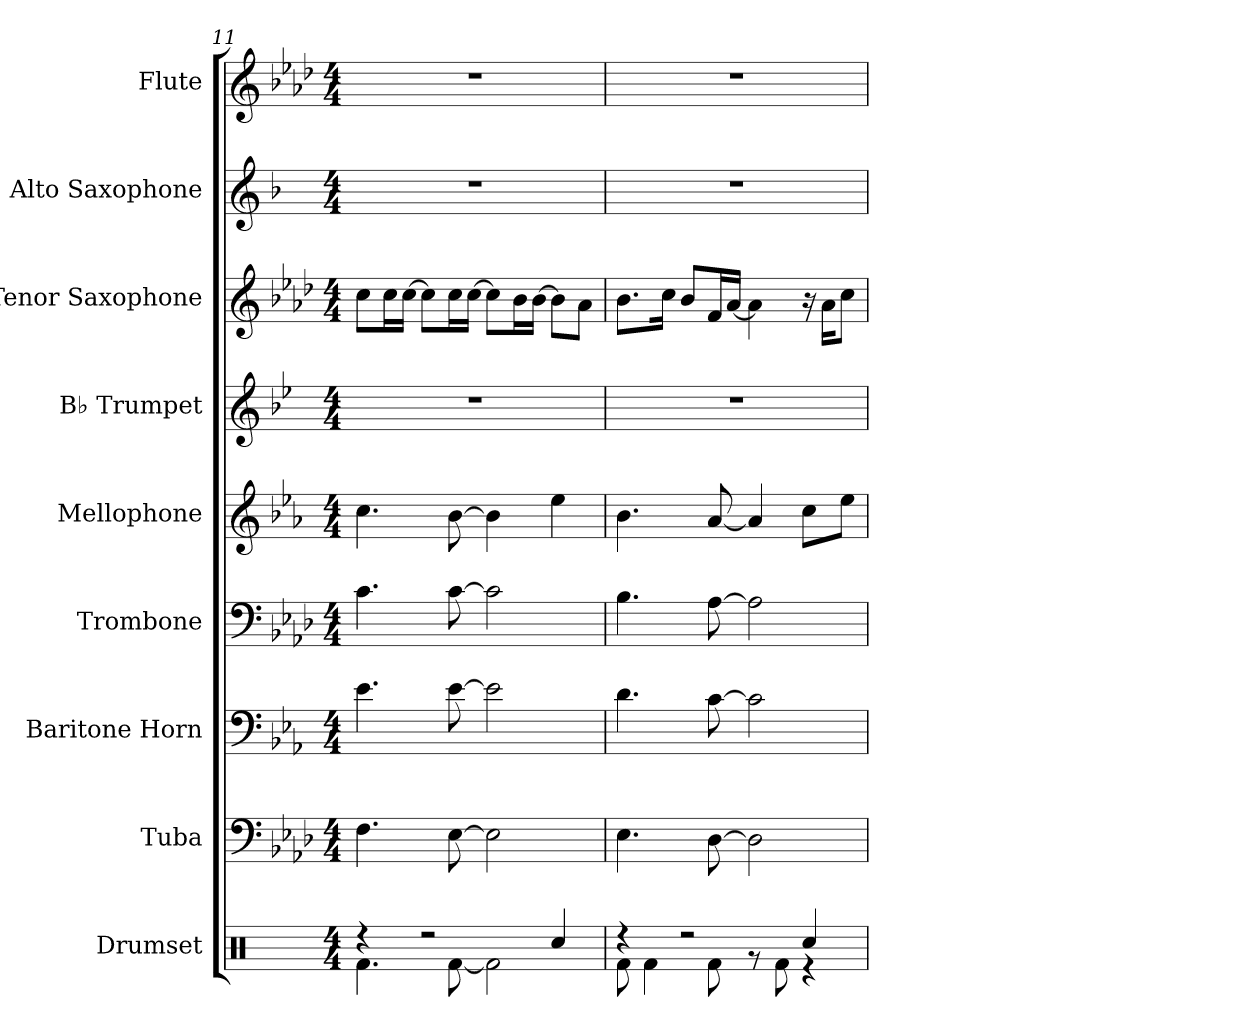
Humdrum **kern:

**kern	**kern	**kern	**kern	**kern	**kern	**kern	**kern	**kern
*part9	*part8	*part7	*part6	*part5	*part4	*part3	*part2	*part1
*staff9	*staff8	*staff7	*staff6	*staff5	*staff4	*staff3	*staff2	*staff1
*I"Drumset	*I"Tuba	*I"Baritone Horn	*I"Trombone	*I"Mellophone	*I"B♭ Trumpet	*I"Tenor Saxophone	*I"Alto Saxophone	*I"Flute
*I'Drs.	*I'Tba.	*I'Bar. Hn.	*I'Tbn.	*I'Mph.	*I'B♭ Tpt.	*I'T. Sax.	*I'A. Sax.	*I'Fl.
!!LO:PB:g=z
*clefX	*clefF4	*clefF4	*clefF4	*clefG2	*clefG2	*clefG2	*clefG2	*clefG2
*	*	*ITrd4c7	*	*ITrd4c7	*ITrd1c2	*ITrd8c14	*ITrd5c9	*
*k[]	*k[b-e-a-d-]	*k[b-e-a-d-]	*k[b-e-a-d-]	*k[b-e-a-d-]	*k[b-e-a-d-]	*k[b-e-a-d-]	*k[b-e-a-d-]	*k[b-e-a-d-]
*M4/4	*M4/4	*M4/4	*M4/4	*M4/4	*M4/4	*M4/4	*M4/4	*M4/4
=11	=11	=11	=11	=11	=11	=11	=11	=11
*^	*	*	*	*	*	*	*	*
4r	4.Rf\	4.F\	4.A-\	4.c\	4.f\	1r	8c\L	1r	1r
.	.	.	.	.	.	.	16c\L	.	.
.	.	.	.	.	.	.	[16c\JJ	.	.
2r	.	.	.	.	.	.	8c\L]	.	.
.	[8Rf\	[8E-\	[8A-\	[8c\	[8e-\	.	16c\L	.	.
.	.	.	.	.	.	.	[16c\JJ	.	.
.	2Rf\]	2E-\]	2A-\]	2c\]	4e-\]	.	8c\L]	.	.
.	.	.	.	.	.	.	16B-\L	.	.
.	.	.	.	.	.	.	[16B-\JJ	.	.
4Rcc/	.	.	.	.	4a-\	.	8B-\L]	.	.
.	.	.	.	.	.	.	8A-\J	.	.
=12	=12	=12	=12	=12	=12	=12	=12	=12	=12
4r	8Rf\	4.E-\	4.G\	4.B-\	4.e-\	1r	8.B-\L	1r	1r
.	4Rf\	.	.	.	.	.	.	.	.
.	.	.	.	.	.	.	16c\Jk	.	.
2r	.	.	.	.	.	.	8B-/L	.	.
.	8Rf\	[8D-\	[8F\	[8A-\	[8d-/	.	16F/L	.	.
.	.	.	.	.	.	.	[16A-/JJ	.	.
.	8rg	2D-\]	2F\]	2A-\]	4d-/]	.	4A-\]	.	.
.	8Rf\	.	.	.	.	.	.	.	.
4Rcc/	4r	.	.	.	8f\L	.	16r	.	.
.	.	.	.	.	.	.	16A-\KL	.	.
.	.	.	.	.	8a-\J	.	8c\J	.	.
*v	*v	*	*	*	*	*	*	*	*
=	=	=	=	=	=	=	=	=
*-	*-	*-	*-	*-	*-	*-	*-	*-
